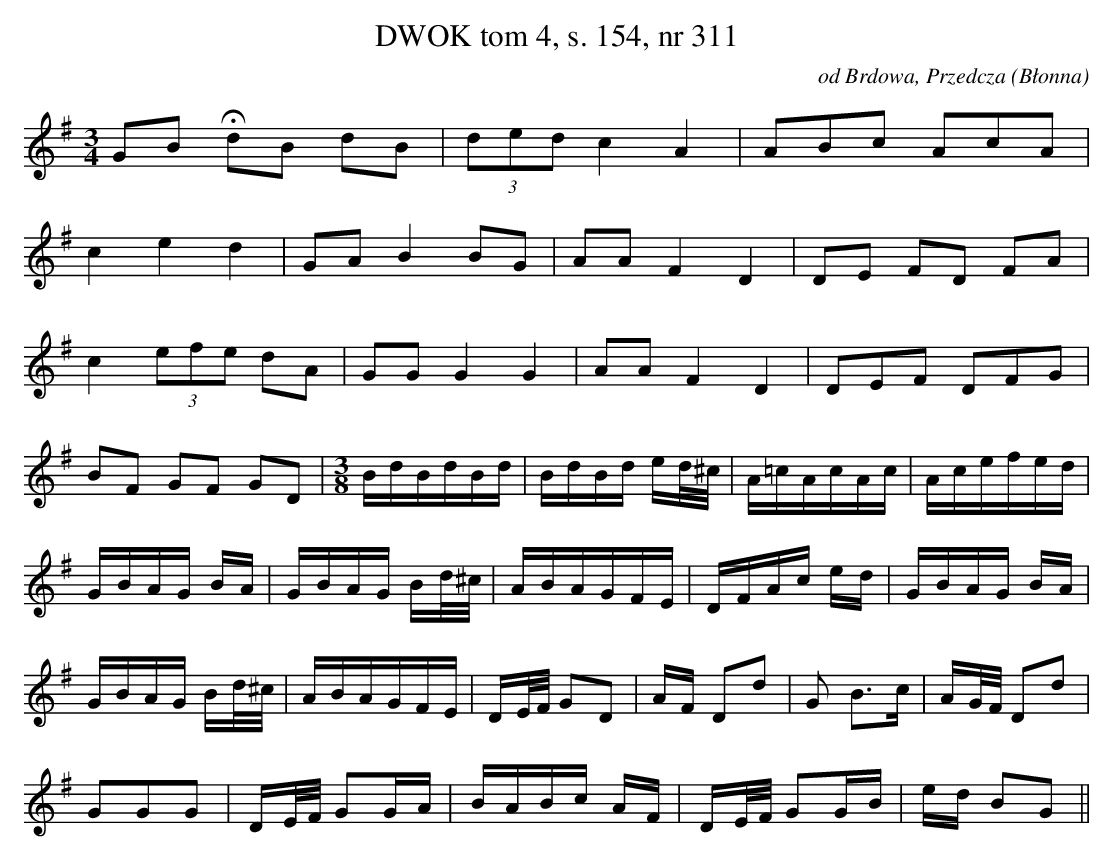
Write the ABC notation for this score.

X:1
T: DWOK tom 4, s. 154, nr 311
O: od Brdowa, Przedcza (Błonna)
L: 1/16
M: 3/4
K: G
G2B2 Hd2B2 d2B2 | (3d2e2d2 c4 A4 | A2B2c2 A2c2A2 |
c4 e4 d4 | G2A2 B4 B2G2 | A2A2 F4 D4 | D2E2 F2D2 F2A2 |
c4 (3e2f2e2 d2A2 | G2G2 G4 G4 | A2A2 F4 D4 | D2E2F2 D2F2G2 |
B2F2 G2F2 G2D2 |[M:3/8]BdBdBd | BdBd ed/^c/ | A=cAcAc | Acefed |
GBAG BA | GBAG Bd/^c/ | ABAGFE | DFAc ed | GBAG BA |
GBAG Bd/^c/ | ABAGFE | DE/F/ G2D2 | AF D2d2 | G2 B3c | AG/F/ D2d2 |
G2G2G2 | DE/F/ G2GA | BABc AF | DE/F/ G2GB | ed B2G2 ||
